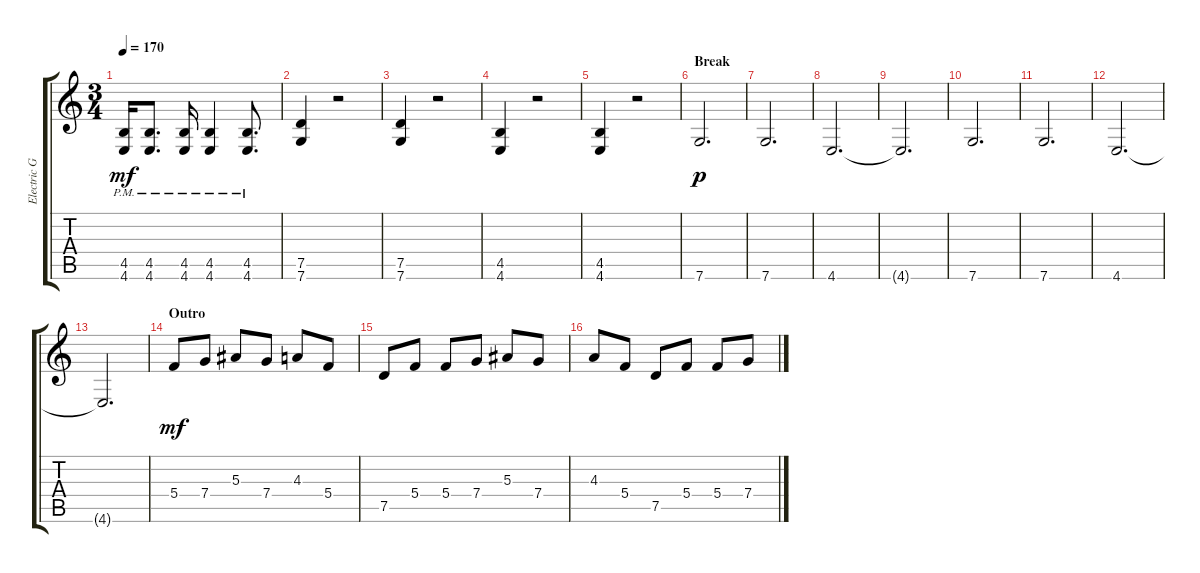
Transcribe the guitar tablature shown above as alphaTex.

\track ("Electric Guitar" "Electric G") {instrument distortionguitar}
\staff {score tabs}
\tuning (D4 A3 F3 C3 G2 C2) {hide}
\ts (3 4)
\tempo 170
\clef g2
\ks c
(4.5{pm} 4.6{pm}).16{dy mf} (4.5{pm} 4.6{pm}).8{d} (4.5{pm} 4.6{pm}).16 (4.5{pm} 4.6{pm}).4 (4.5{pm} 4.6{pm}).8{d} |
(7.5 7.6).4 r.2 |
(7.5 7.6).4 r.2 |
(4.5 4.6).4 r.2 |
(4.5 4.6).4 r.2 |
\section ("" "Break")
7.6.2{d dy p} |
7.6.2{d} |
4.6.2{d} |
4.6{t}.2{d} |
7.6.2{d} |
7.6.2{d} |
4.6.2{d} |
4.6{t}.2{d} |
\section ("" "Outro")
5.4.8{dy mf} 7.4.8 5.3.8 7.4.8 4.3.8 5.4.8 |
7.5.8 5.4.8 5.4.8 7.4.8 5.3.8 7.4.8 |
4.3.8 5.4.8 7.5.8 5.4.8 5.4.8 7.4.8
